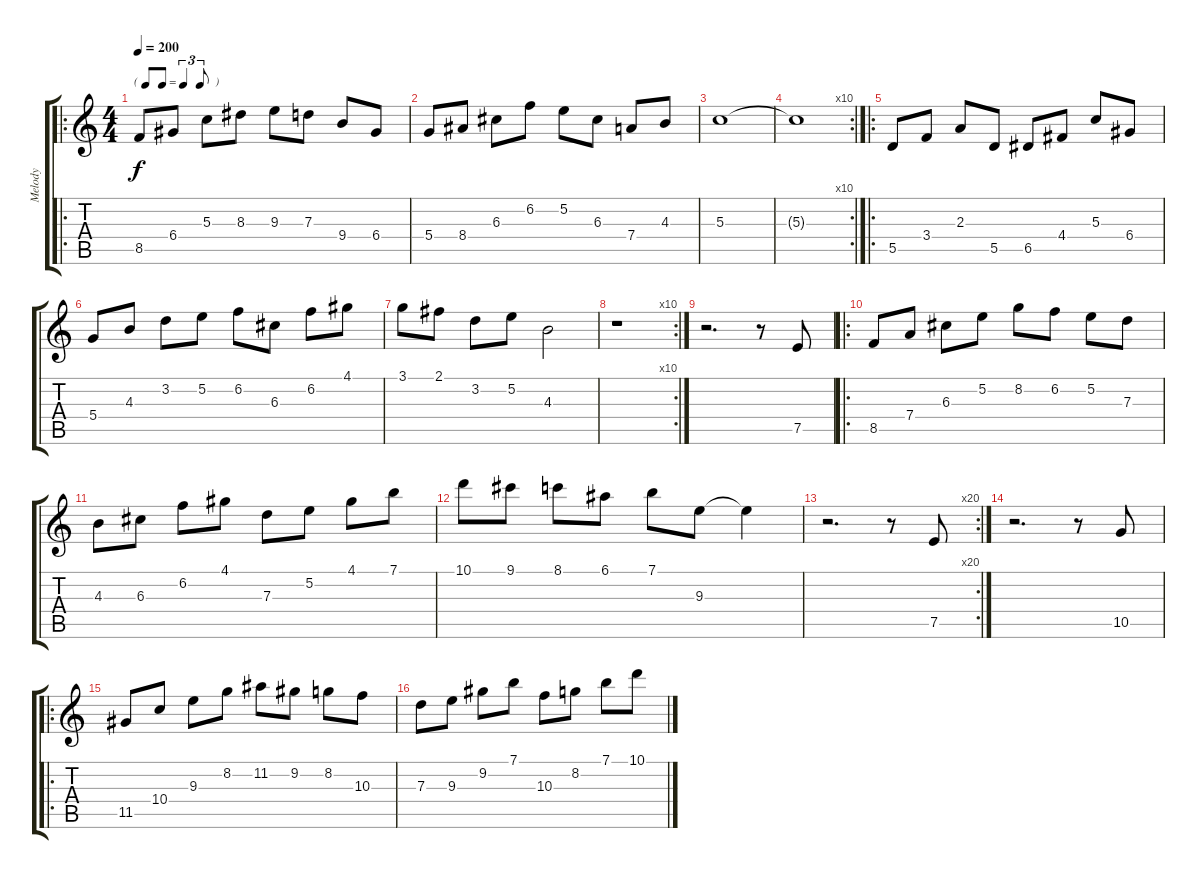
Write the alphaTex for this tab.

\track ("Melody" "Melody") {instrument acousticguitarnylon}
\staff {score tabs}
\tuning (E4 B3 G3 D3 A2 E2) {hide}
\ro
\ts (4 4)
\tf triplet8th
\tempo 200
\clef g2
\ks c
8.5.8{dy f} 6.4.8 5.3.8 8.3.8 9.3.8 7.3.8 9.4.8 6.4.8 |
5.4.8 8.4.8 6.3.8 6.2.8 5.2.8 6.3.8 7.4.8 4.3.8 |
5.3.1 |
\rc 10
5.3{t}.1 |
\ro
5.5.8 3.4.8 2.3.8 5.5.8 6.5.8 4.4.8 5.3.8 6.4.8 |
5.4.8 4.3.8 3.2.8 5.2.8 6.2.8 6.3.8 6.2.8 4.1.8 |
3.1.8 2.1.8 3.2.8 5.2.8 4.3.2 |
\rc 10
r.1 |
r.2{d} r.8 7.5.8 |
\ro
8.5.8 7.4.8 6.3.8 5.2.8 8.2.8 6.2.8 5.2.8 7.3.8 |
4.3.8 6.3.8 6.2.8 4.1.8 7.3.8 5.2.8 4.1.8 7.1.8 |
10.1.8 9.1.8 8.1.8 6.1.8 7.1.8 9.3.8 9.3{t}.4 |
\rc 20
r.2{d} r.8 7.5.8 |
r.2{d} r.8 10.5.8 |
\ro
11.5.8 10.4.8 9.3.8 8.2.8 11.2.8 9.2.8 8.2.8 10.3.8 |
7.3.8 9.3.8 9.2.8 7.1.8 10.3.8 8.2.8 7.1.8 10.1.8
